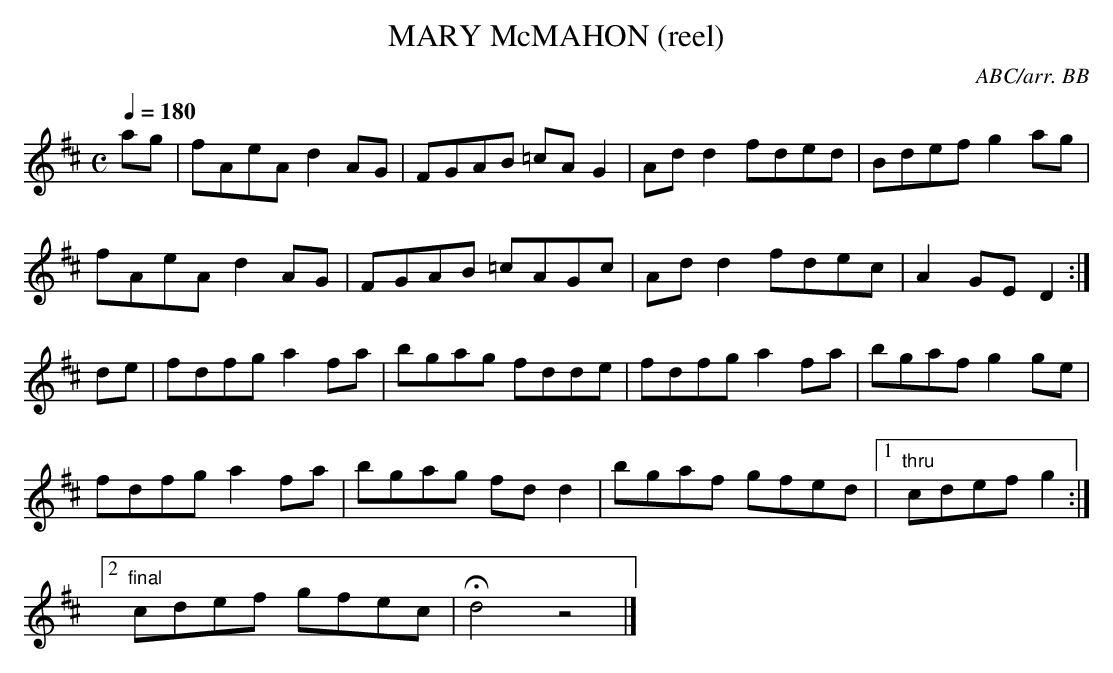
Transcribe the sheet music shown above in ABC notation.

X:1
T:MARY McMAHON (reel)
C:ABC/arr. BB
M:C
Q:1/4=180
L:1/8
K:D
ag|fAeA d2AG|FGAB =cAG2|Add2 fded|Bdef g2ag|
fAeA d2AG|FGAB =cAGc|Add2 fdec|A2GE D2 :|
de|fdfg a2fa|bgag fdde|fdfg a2fa|bgaf g2ge|
fdfg a2fa|bgag fdd2|bgaf gfed|1 "thru"cdef g2 :|
[2 "final"cdef gfec|Hd4z4|]
